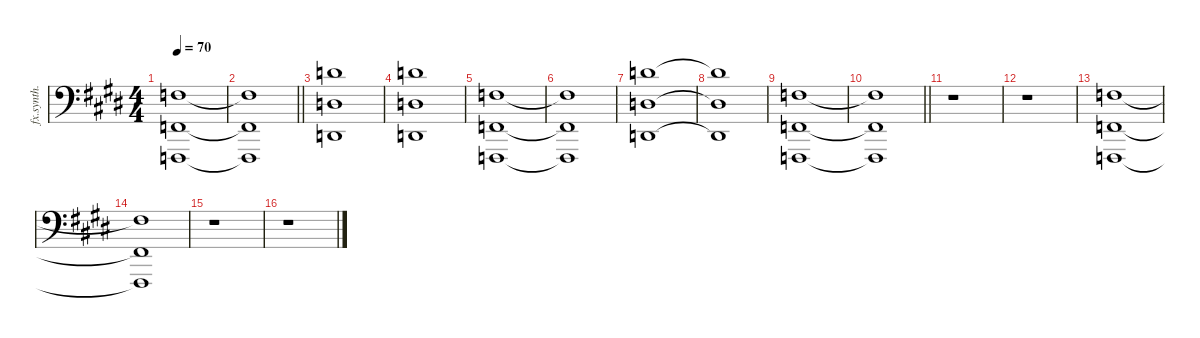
\defaultSystemsLayout 4
\hideDynamics
\bracketExtendMode nobrackets
\otherSystemsTrackNameOrientation horizontal
\track ("Effect 2" "fx.synth.") {defaultSystemsLayout 8 mute instrument seashore}
\staff {score}
\tuning (E4 C4 G3 C3 G2 C2)
\displaytranspose -7
\ts (4 4)
\tempo 70
\clef f4
\ks e
(0.2{acc forcenatural} 0.4{acc forcenatural} 0.6{acc forcenatural}).1{dy f beam Up} |
\barLineRight lightlight
(0.2{t acc forcenatural} 0.4{t acc forcenatural} 0.6{t acc forcenatural}).1{beam Up} |
(9.2{acc forcenatural} 9.4{acc forcenatural} 9.6{acc forcenatural}).1{beam Down} |
(9.2{acc forcenatural} 9.4{acc forcenatural} 9.6{acc forcenatural}).1{beam Down} |
(0.2{acc forcenatural} 0.4{acc forcenatural} 0.6{acc forcenatural}).1{beam Up} |
(0.2{t acc forcenatural} 0.4{t acc forcenatural} 0.6{t acc forcenatural}).1{beam Up} |
(9.2{acc forcenatural} 9.4{acc forcenatural} 9.6{acc forcenatural}).1{beam Down} |
(9.2{t acc forcenatural} 9.4{t acc forcenatural} 9.6{t acc forcenatural}).1{beam Down} |
(0.2{acc forcenatural} 0.4{acc forcenatural} 0.6{acc forcenatural}).1{beam Up} |
\barLineRight lightlight
(0.2{t acc forcenatural} 0.4{t acc forcenatural} 0.6{t acc forcenatural}).1{beam Up} |
r.1{beam Down} |
r.1{beam Down} |
(0.2{acc forcenatural} 0.4{acc forcenatural} 0.6{acc forcenatural}).1{beam Up} |
(0.2{t acc forcenatural} 0.4{t acc forcenatural} 0.6{t acc forcenatural}).1{beam Up} |
r.1{beam Down} |
r.1{beam Down}
